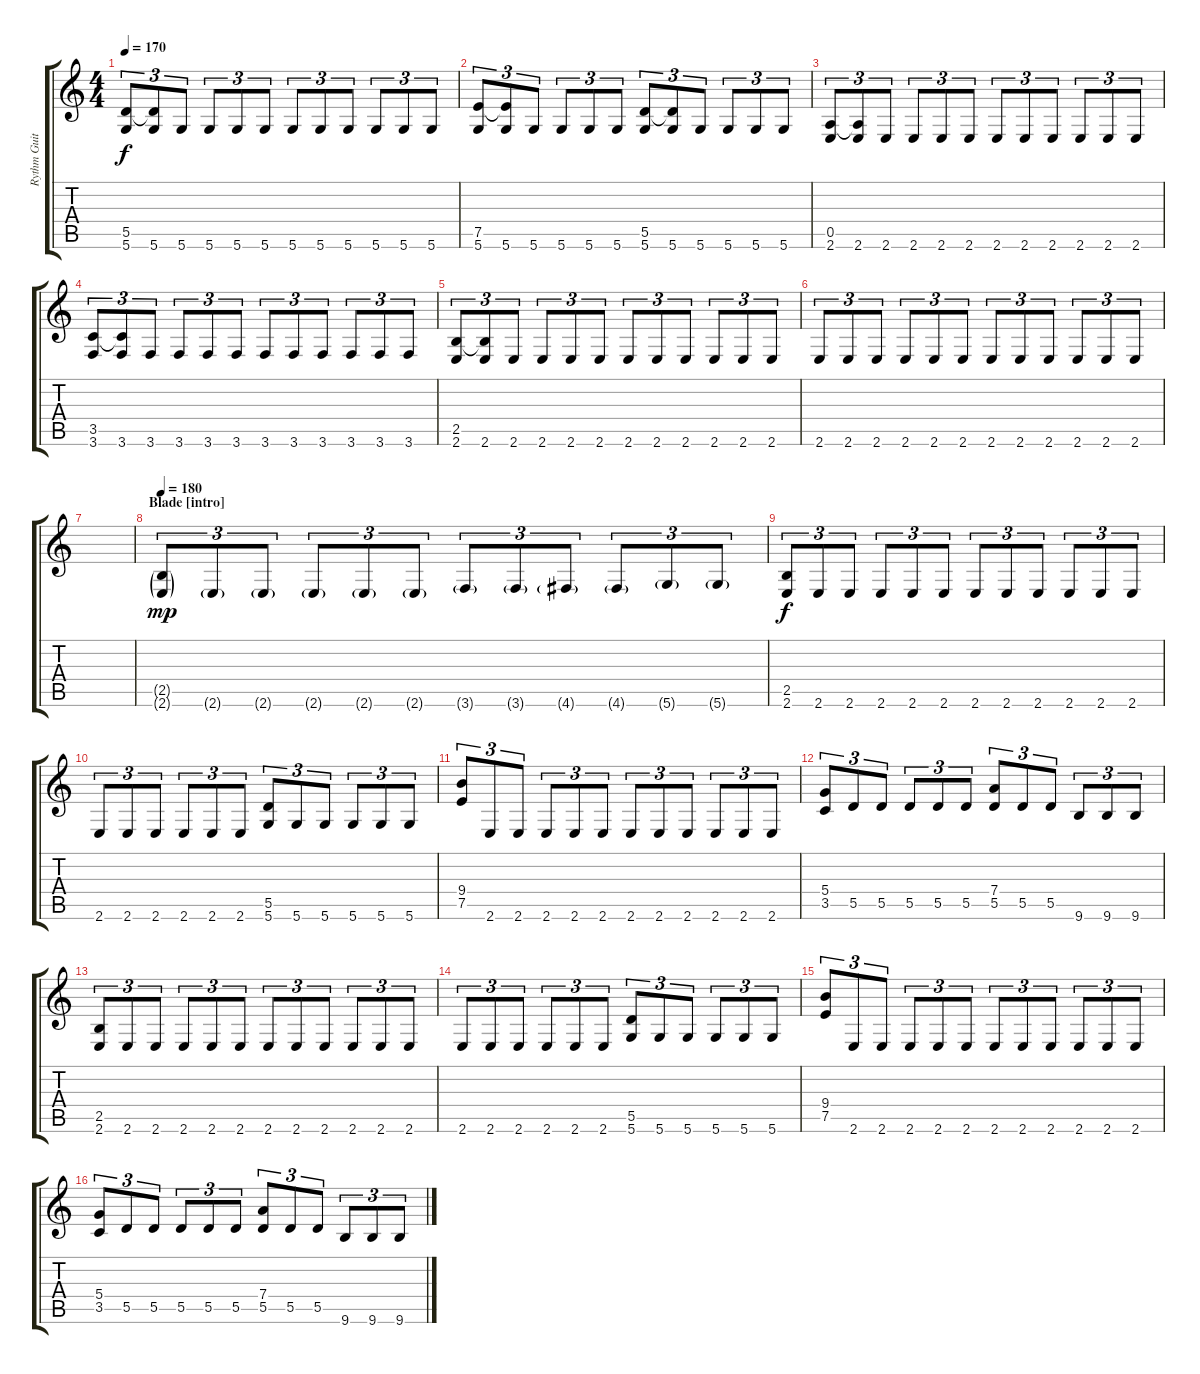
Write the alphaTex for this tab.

\track ("Rythm Guitar" "Rythm Guit") {instrument distortionguitar}
\staff {score tabs}
\tuning (E4 B3 G3 D3 A2 D2) {hide}
\ts (4 4)
\tempo 170
\clef g2
\ks c
(5.5 5.6).8{tu (3 2) dy f} (5.5{t} 5.6).8{tu (3 2)} 5.6.8{tu (3 2)} 5.6.8{tu (3 2)} 5.6.8{tu (3 2)} 5.6.8{tu (3 2)} 5.6.8{tu (3 2)} 5.6.8{tu (3 2)} 5.6.8{tu (3 2)} 5.6.8{tu (3 2)} 5.6.8{tu (3 2)} 5.6.8{tu (3 2)} |
(7.5 5.6).8{tu (3 2)} (7.5{t} 5.6).8{tu (3 2)} 5.6.8{tu (3 2)} 5.6.8{tu (3 2)} 5.6.8{tu (3 2)} 5.6.8{tu (3 2)} (5.5 5.6).8{tu (3 2)} (5.5{t} 5.6).8{tu (3 2)} 5.6.8{tu (3 2)} 5.6.8{tu (3 2)} 5.6.8{tu (3 2)} 5.6.8{tu (3 2)} |
(0.5 2.6).8{tu (3 2)} (0.5{t} 2.6).8{tu (3 2)} 2.6.8{tu (3 2)} 2.6.8{tu (3 2)} 2.6.8{tu (3 2)} 2.6.8{tu (3 2)} 2.6.8{tu (3 2)} 2.6.8{tu (3 2)} 2.6.8{tu (3 2)} 2.6.8{tu (3 2)} 2.6.8{tu (3 2)} 2.6.8{tu (3 2)} |
(3.5 3.6).8{tu (3 2)} (3.5{t} 3.6).8{tu (3 2)} 3.6.8{tu (3 2)} 3.6.8{tu (3 2)} 3.6.8{tu (3 2)} 3.6.8{tu (3 2)} 3.6.8{tu (3 2)} 3.6.8{tu (3 2)} 3.6.8{tu (3 2)} 3.6.8{tu (3 2)} 3.6.8{tu (3 2)} 3.6.8{tu (3 2)} |
(2.5 2.6).8{tu (3 2)} (2.5{t} 2.6).8{tu (3 2)} 2.6.8{tu (3 2)} 2.6.8{tu (3 2)} 2.6.8{tu (3 2)} 2.6.8{tu (3 2)} 2.6.8{tu (3 2)} 2.6.8{tu (3 2)} 2.6.8{tu (3 2)} 2.6.8{tu (3 2)} 2.6.8{tu (3 2)} 2.6.8{tu (3 2)} |
2.6.8{tu (3 2)} 2.6.8{tu (3 2)} 2.6.8{tu (3 2)} 2.6.8{tu (3 2)} 2.6.8{tu (3 2)} 2.6.8{tu (3 2)} 2.6.8{tu (3 2)} 2.6.8{tu (3 2)} 2.6.8{tu (3 2)} 2.6.8{tu (3 2)} 2.6.8{tu (3 2)} 2.6.8{tu (3 2)} |
|
\section ("" "Blade [intro]")
\tempo 180
(2.5{g} 2.6{g}).8{tu (3 2) dy mp} 2.6{g}.8{tu (3 2)} 2.6{g}.8{tu (3 2)} 2.6{g}.8{tu (3 2)} 2.6{g}.8{tu (3 2)} 2.6{g}.8{tu (3 2)} 3.6{g}.8{tu (3 2)} 3.6{g}.8{tu (3 2)} 4.6{g}.8{tu (3 2)} 4.6{g}.8{tu (3 2)} 5.6{g}.8{tu (3 2)} 5.6{g}.8{tu (3 2)} |
(2.5 2.6).8{tu (3 2) dy f} 2.6.8{tu (3 2)} 2.6.8{tu (3 2)} 2.6.8{tu (3 2)} 2.6.8{tu (3 2)} 2.6.8{tu (3 2)} 2.6.8{tu (3 2)} 2.6.8{tu (3 2)} 2.6.8{tu (3 2)} 2.6.8{tu (3 2)} 2.6.8{tu (3 2)} 2.6.8{tu (3 2)} |
2.6.8{tu (3 2)} 2.6.8{tu (3 2)} 2.6.8{tu (3 2)} 2.6.8{tu (3 2)} 2.6.8{tu (3 2)} 2.6.8{tu (3 2)} (5.5 5.6).8{tu (3 2)} 5.6.8{tu (3 2)} 5.6.8{tu (3 2)} 5.6.8{tu (3 2)} 5.6.8{tu (3 2)} 5.6.8{tu (3 2)} |
(9.4 7.5).8{tu (3 2)} 2.6.8{tu (3 2)} 2.6.8{tu (3 2)} 2.6.8{tu (3 2)} 2.6.8{tu (3 2)} 2.6.8{tu (3 2)} 2.6.8{tu (3 2)} 2.6.8{tu (3 2)} 2.6.8{tu (3 2)} 2.6.8{tu (3 2)} 2.6.8{tu (3 2)} 2.6.8{tu (3 2)} |
(5.4 3.5).8{tu (3 2)} 5.5.8{tu (3 2)} 5.5.8{tu (3 2)} 5.5.8{tu (3 2)} 5.5.8{tu (3 2)} 5.5.8{tu (3 2)} (7.4 5.5).8{tu (3 2)} 5.5.8{tu (3 2)} 5.5.8{tu (3 2)} 9.6.8{tu (3 2)} 9.6.8{tu (3 2)} 9.6.8{tu (3 2)} |
(2.5 2.6).8{tu (3 2)} 2.6.8{tu (3 2)} 2.6.8{tu (3 2)} 2.6.8{tu (3 2)} 2.6.8{tu (3 2)} 2.6.8{tu (3 2)} 2.6.8{tu (3 2)} 2.6.8{tu (3 2)} 2.6.8{tu (3 2)} 2.6.8{tu (3 2)} 2.6.8{tu (3 2)} 2.6.8{tu (3 2)} |
2.6.8{tu (3 2)} 2.6.8{tu (3 2)} 2.6.8{tu (3 2)} 2.6.8{tu (3 2)} 2.6.8{tu (3 2)} 2.6.8{tu (3 2)} (5.5 5.6).8{tu (3 2)} 5.6.8{tu (3 2)} 5.6.8{tu (3 2)} 5.6.8{tu (3 2)} 5.6.8{tu (3 2)} 5.6.8{tu (3 2)} |
(9.4 7.5).8{tu (3 2)} 2.6.8{tu (3 2)} 2.6.8{tu (3 2)} 2.6.8{tu (3 2)} 2.6.8{tu (3 2)} 2.6.8{tu (3 2)} 2.6.8{tu (3 2)} 2.6.8{tu (3 2)} 2.6.8{tu (3 2)} 2.6.8{tu (3 2)} 2.6.8{tu (3 2)} 2.6.8{tu (3 2)} |
(5.4 3.5).8{tu (3 2)} 5.5.8{tu (3 2)} 5.5.8{tu (3 2)} 5.5.8{tu (3 2)} 5.5.8{tu (3 2)} 5.5.8{tu (3 2)} (7.4 5.5).8{tu (3 2)} 5.5.8{tu (3 2)} 5.5.8{tu (3 2)} 9.6.8{tu (3 2)} 9.6.8{tu (3 2)} 9.6.8{tu (3 2)}
